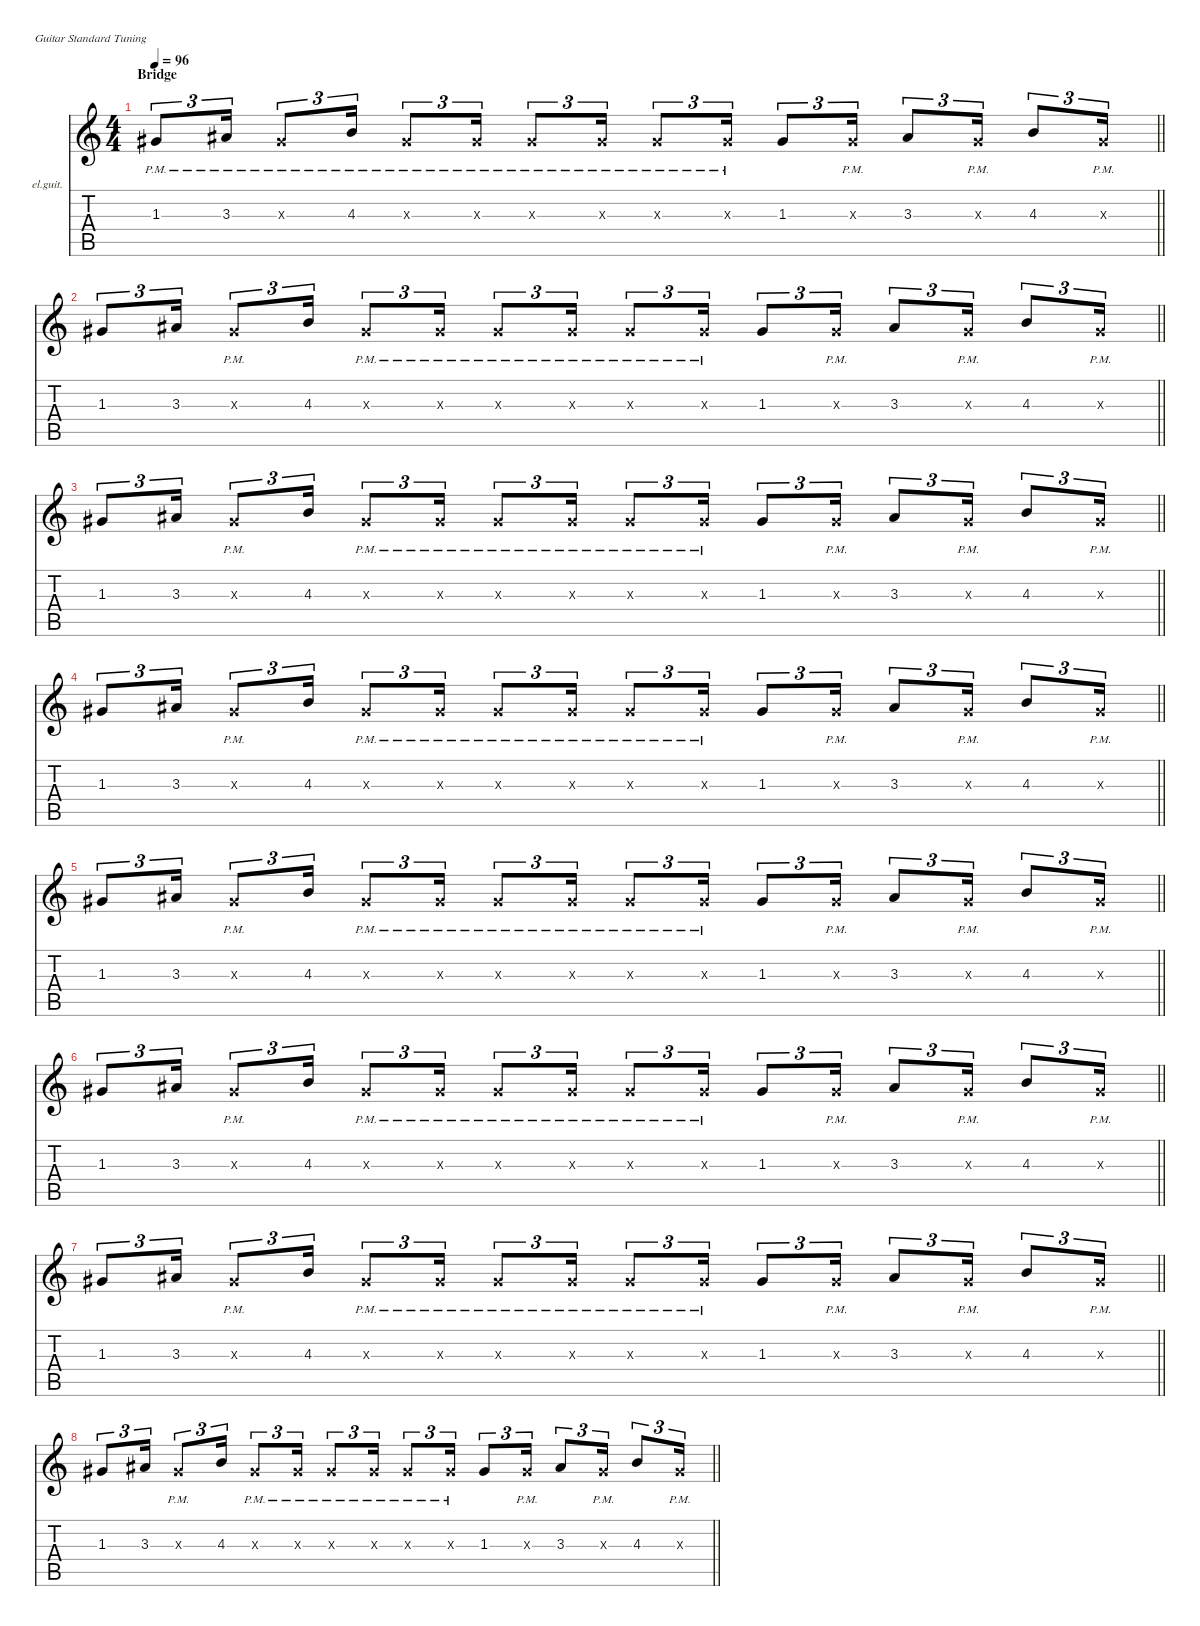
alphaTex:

\defaultSystemsLayout 4
\hideDynamics
\bracketExtendMode nobrackets
\firstSystemTrackNameOrientation horizontal
\otherSystemsTrackNameOrientation horizontal
\track ("Guitar (muted 2)" "el.guit.") {instrument electricguitarmuted}
\staff {score tabs}
\tuning (E4 B3 G3 D3 A2 E2)
\ts (4 4)
\section ("" "Bridge")
\tempo 96
\clef g2
\barLineRight lightlight
\ks c
1.3{pm acc #}.8{tu (3 2) dy f beam Up} 3.3{pm acc #}.16{tu (3 2) beam Up} 1.3{pm x acc #}.8{tu (3 2) beam Up} 4.3{pm}.16{tu (3 2) beam Up} 1.3{pm x acc #}.8{tu (3 2) beam Up} 1.3{pm x acc #}.16{tu (3 2) beam Up} 1.3{pm x acc #}.8{tu (3 2) beam Up} 1.3{pm x acc #}.16{tu (3 2) beam Up} 1.3{pm x acc #}.8{tu (3 2) beam Up} 1.3{pm x acc #}.16{tu (3 2) beam Up} 1.3{acc #}.8{tu (3 2) beam Up} 1.3{pm x acc #}.16{tu (3 2) beam Up} 3.3{acc #}.8{tu (3 2) beam Up} 1.3{pm x acc #}.16{tu (3 2) beam Up} 4.3.8{tu (3 2) beam Up} 1.3{pm x acc #}.16{tu (3 2) beam Up} |
\barLineRight lightlight
1.3{acc #}.8{tu (3 2) beam Up} 3.3{acc #}.16{tu (3 2) beam Up} 1.3{pm x acc #}.8{tu (3 2) beam Up} 4.3.16{tu (3 2) beam Up} 1.3{pm x acc #}.8{tu (3 2) beam Up} 1.3{pm x acc #}.16{tu (3 2) beam Up} 1.3{pm x acc #}.8{tu (3 2) beam Up} 1.3{pm x acc #}.16{tu (3 2) beam Up} 1.3{pm x acc #}.8{tu (3 2) beam Up} 1.3{pm x acc #}.16{tu (3 2) beam Up} 1.3{acc #}.8{tu (3 2) beam Up} 1.3{pm x acc #}.16{tu (3 2) beam Up} 3.3{acc #}.8{tu (3 2) beam Up} 1.3{pm x acc #}.16{tu (3 2) beam Up} 4.3.8{tu (3 2) beam Up} 1.3{pm x acc #}.16{tu (3 2) beam Up} |
\barLineRight lightlight
1.3{acc #}.8{tu (3 2) beam Up} 3.3{acc #}.16{tu (3 2) beam Up} 1.3{pm x acc #}.8{tu (3 2) beam Up} 4.3.16{tu (3 2) beam Up} 1.3{pm x acc #}.8{tu (3 2) beam Up} 1.3{pm x acc #}.16{tu (3 2) beam Up} 1.3{pm x acc #}.8{tu (3 2) beam Up} 1.3{pm x acc #}.16{tu (3 2) beam Up} 1.3{pm x acc #}.8{tu (3 2) beam Up} 1.3{pm x acc #}.16{tu (3 2) beam Up} 1.3{acc #}.8{tu (3 2) beam Up} 1.3{pm x acc #}.16{tu (3 2) beam Up} 3.3{acc #}.8{tu (3 2) beam Up} 1.3{pm x acc #}.16{tu (3 2) beam Up} 4.3.8{tu (3 2) beam Up} 1.3{pm x acc #}.16{tu (3 2) beam Up} |
\barLineRight lightlight
1.3{acc #}.8{tu (3 2) beam Up} 3.3{acc #}.16{tu (3 2) beam Up} 1.3{pm x acc #}.8{tu (3 2) beam Up} 4.3.16{tu (3 2) beam Up} 1.3{pm x acc #}.8{tu (3 2) beam Up} 1.3{pm x acc #}.16{tu (3 2) beam Up} 1.3{pm x acc #}.8{tu (3 2) beam Up} 1.3{pm x acc #}.16{tu (3 2) beam Up} 1.3{pm x acc #}.8{tu (3 2) beam Up} 1.3{pm x acc #}.16{tu (3 2) beam Up} 1.3{acc #}.8{tu (3 2) beam Up} 1.3{pm x acc #}.16{tu (3 2) beam Up} 3.3{acc #}.8{tu (3 2) beam Up} 1.3{pm x acc #}.16{tu (3 2) beam Up} 4.3.8{tu (3 2) beam Up} 1.3{pm x acc #}.16{tu (3 2) beam Up} |
\barLineRight lightlight
1.3{acc #}.8{tu (3 2) beam Up} 3.3{acc #}.16{tu (3 2) beam Up} 1.3{pm x acc #}.8{tu (3 2) beam Up} 4.3.16{tu (3 2) beam Up} 1.3{pm x acc #}.8{tu (3 2) beam Up} 1.3{pm x acc #}.16{tu (3 2) beam Up} 1.3{pm x acc #}.8{tu (3 2) beam Up} 1.3{pm x acc #}.16{tu (3 2) beam Up} 1.3{pm x acc #}.8{tu (3 2) beam Up} 1.3{pm x acc #}.16{tu (3 2) beam Up} 1.3{acc #}.8{tu (3 2) beam Up} 1.3{pm x acc #}.16{tu (3 2) beam Up} 3.3{acc #}.8{tu (3 2) beam Up} 1.3{pm x acc #}.16{tu (3 2) beam Up} 4.3.8{tu (3 2) beam Up} 1.3{pm x acc #}.16{tu (3 2) beam Up} |
\barLineRight lightlight
1.3{acc #}.8{tu (3 2) beam Up} 3.3{acc #}.16{tu (3 2) beam Up} 1.3{pm x acc #}.8{tu (3 2) beam Up} 4.3.16{tu (3 2) beam Up} 1.3{pm x acc #}.8{tu (3 2) beam Up} 1.3{pm x acc #}.16{tu (3 2) beam Up} 1.3{pm x acc #}.8{tu (3 2) beam Up} 1.3{pm x acc #}.16{tu (3 2) beam Up} 1.3{pm x acc #}.8{tu (3 2) beam Up} 1.3{pm x acc #}.16{tu (3 2) beam Up} 1.3{acc #}.8{tu (3 2) beam Up} 1.3{pm x acc #}.16{tu (3 2) beam Up} 3.3{acc #}.8{tu (3 2) beam Up} 1.3{pm x acc #}.16{tu (3 2) beam Up} 4.3.8{tu (3 2) beam Up} 1.3{pm x acc #}.16{tu (3 2) beam Up} |
\barLineRight lightlight
1.3{acc #}.8{tu (3 2) beam Up} 3.3{acc #}.16{tu (3 2) beam Up} 1.3{pm x acc #}.8{tu (3 2) beam Up} 4.3.16{tu (3 2) beam Up} 1.3{pm x acc #}.8{tu (3 2) beam Up} 1.3{pm x acc #}.16{tu (3 2) beam Up} 1.3{pm x acc #}.8{tu (3 2) beam Up} 1.3{pm x acc #}.16{tu (3 2) beam Up} 1.3{pm x acc #}.8{tu (3 2) beam Up} 1.3{pm x acc #}.16{tu (3 2) beam Up} 1.3{acc #}.8{tu (3 2) beam Up} 1.3{pm x acc #}.16{tu (3 2) beam Up} 3.3{acc #}.8{tu (3 2) beam Up} 1.3{pm x acc #}.16{tu (3 2) beam Up} 4.3.8{tu (3 2) beam Up} 1.3{pm x acc #}.16{tu (3 2) beam Up} |
\barLineRight lightlight
1.3{acc #}.8{tu (3 2) beam Up} 3.3{acc #}.16{tu (3 2) beam Up} 1.3{pm x acc #}.8{tu (3 2) beam Up} 4.3.16{tu (3 2) beam Up} 1.3{pm x acc #}.8{tu (3 2) beam Up} 1.3{pm x acc #}.16{tu (3 2) beam Up} 1.3{pm x acc #}.8{tu (3 2) beam Up} 1.3{pm x acc #}.16{tu (3 2) beam Up} 1.3{pm x acc #}.8{tu (3 2) beam Up} 1.3{pm x acc #}.16{tu (3 2) beam Up} 1.3{acc #}.8{tu (3 2) beam Up} 1.3{pm x acc #}.16{tu (3 2) beam Up} 3.3{acc #}.8{tu (3 2) beam Up} 1.3{pm x acc #}.16{tu (3 2) beam Up} 4.3.8{tu (3 2) beam Up} 1.3{pm x acc #}.16{tu (3 2) beam Up}
